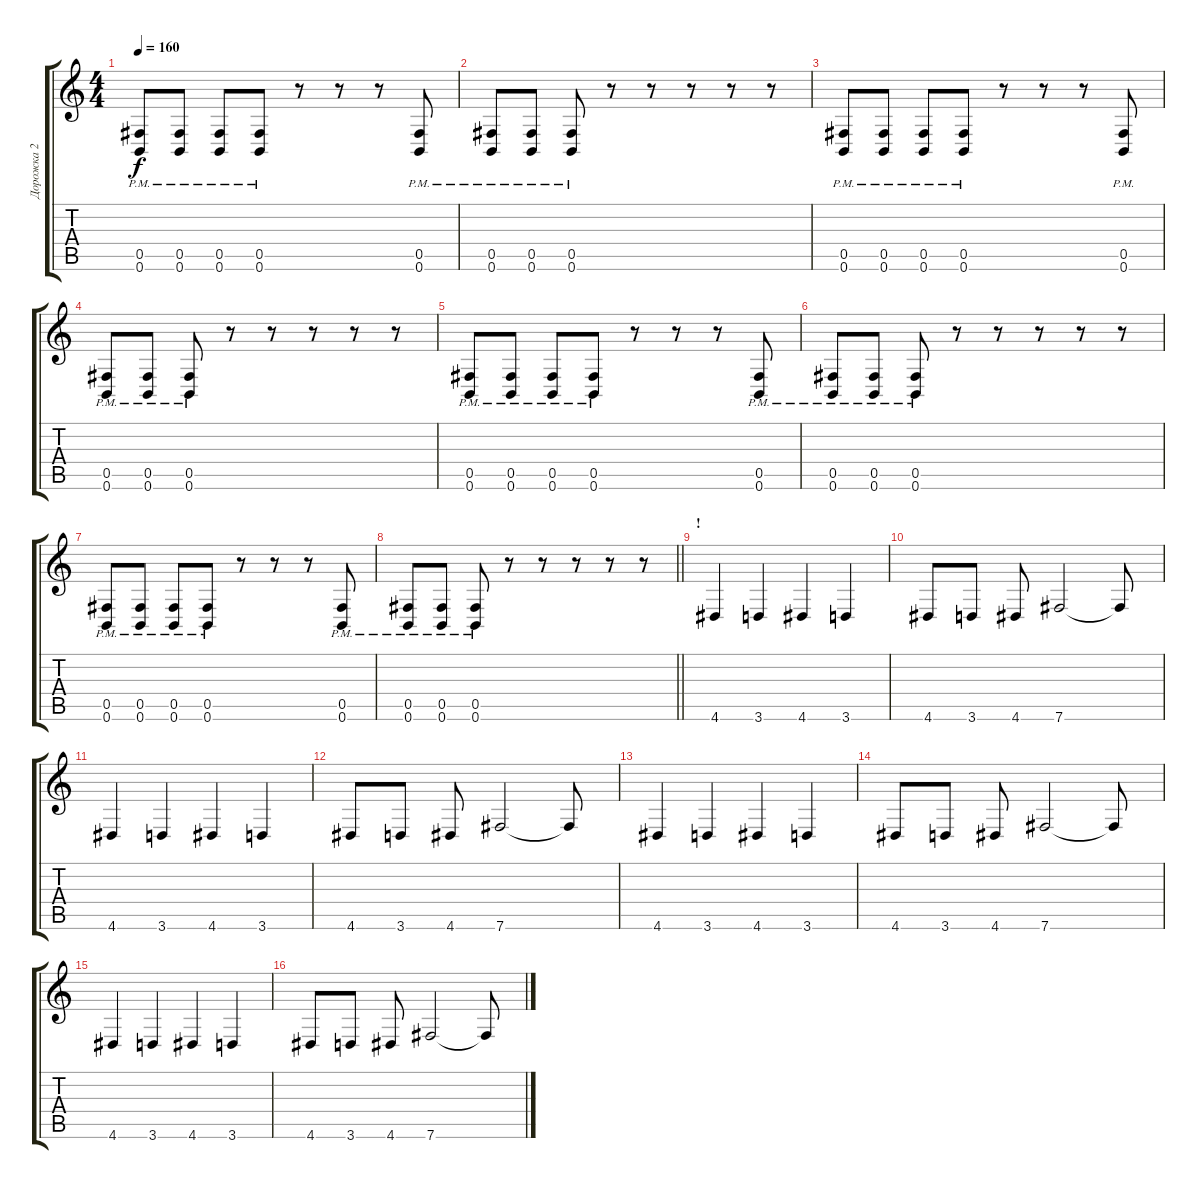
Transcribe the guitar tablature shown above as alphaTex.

\track ("Дорожка 2" "Дорожка 2") {instrument overdrivenguitar}
\staff {score tabs}
\tuning (Db4 Ab3 E3 B2 Gb2 B1) {hide}
\ts (4 4)
\tempo 160
\clef g2
\ks c
(0.5{pm} 0.6{pm}).8{dy f} (0.5{pm} 0.6).8 (0.5{pm} 0.6).8 (0.5{pm} 0.6{pm}).8 r.8 r.8 r.8 (0.5{pm} 0.6{pm}).8 |
(0.5{pm} 0.6{pm}).8 (0.5{pm} 0.6{pm}).8 (0.5{pm} 0.6{pm}).8 r.8 r.8 r.8 r.8 r.8 |
(0.5{pm} 0.6{pm}).8 (0.5{pm} 0.6).8 (0.5{pm} 0.6{pm}).8 (0.5{pm} 0.6{pm}).8 r.8 r.8 r.8 (0.5{pm} 0.6{pm}).8 |
(0.5{pm} 0.6{pm}).8 (0.5{pm} 0.6{pm}).8 (0.5{pm} 0.6{pm}).8 r.8 r.8 r.8 r.8 r.8 |
(0.5{pm} 0.6{pm}).8 (0.5{pm} 0.6).8 (0.5{pm} 0.6).8 (0.5{pm} 0.6{pm}).8 r.8 r.8 r.8 (0.5{pm} 0.6{pm}).8 |
(0.5{pm} 0.6{pm}).8 (0.5{pm} 0.6{pm}).8 (0.5{pm} 0.6{pm}).8 r.8 r.8 r.8 r.8 r.8 |
(0.5{pm} 0.6{pm}).8 (0.5{pm} 0.6).8 (0.5{pm} 0.6{pm}).8 (0.5{pm} 0.6{pm}).8 r.8 r.8 r.8 (0.5{pm} 0.6{pm}).8 |
\barLineRight lightlight
(0.5{pm} 0.6{pm}).8 (0.5{pm} 0.6{pm}).8 (0.5{pm} 0.6{pm}).8 r.8 r.8 r.8 r.8 r.8 |
\section ("" "!")
4.6.4 3.6.4 4.6.4 3.6.4 |
4.6.8 3.6.8 4.6.8 7.6.2 7.6{t}.8 |
4.6.4 3.6.4 4.6.4 3.6.4 |
4.6.8 3.6.8 4.6.8 7.6.2 7.6{t}.8 |
4.6.4 3.6.4 4.6.4 3.6.4 |
4.6.8 3.6.8 4.6.8 7.6.2 7.6{t}.8 |
4.6.4 3.6.4 4.6.4 3.6.4 |
4.6.8 3.6.8 4.6.8 7.6.2 7.6{t}.8
